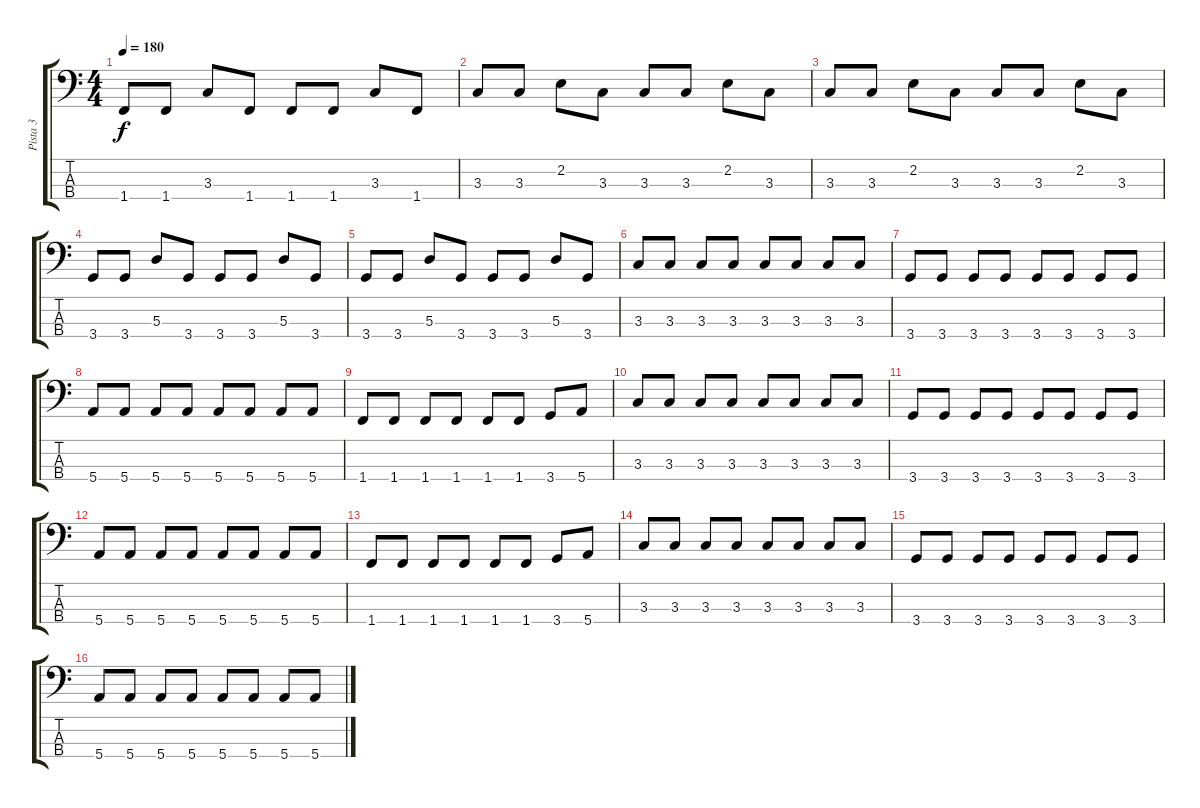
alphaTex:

\track ("Pista 3" "Pista 3") {instrument electricbasspick}
\staff {score tabs}
\tuning (G2 D2 A1 E1) {hide}
\ts (4 4)
\tempo 180
\clef f4
\ks c
1.4.8{dy f} 1.4.8 3.3.8 1.4.8 1.4.8 1.4.8 3.3.8 1.4.8 |
3.3.8 3.3.8 2.2.8 3.3.8 3.3.8 3.3.8 2.2.8 3.3.8 |
3.3.8 3.3.8 2.2.8 3.3.8 3.3.8 3.3.8 2.2.8 3.3.8 |
3.4.8 3.4.8 5.3.8 3.4.8 3.4.8 3.4.8 5.3.8 3.4.8 |
3.4.8 3.4.8 5.3.8 3.4.8 3.4.8 3.4.8 5.3.8 3.4.8 |
3.3.8 3.3.8 3.3.8 3.3.8 3.3.8 3.3.8 3.3.8 3.3.8 |
3.4.8 3.4.8 3.4.8 3.4.8 3.4.8 3.4.8 3.4.8 3.4.8 |
5.4.8 5.4.8 5.4.8 5.4.8 5.4.8 5.4.8 5.4.8 5.4.8 |
1.4.8 1.4.8 1.4.8 1.4.8 1.4.8 1.4.8 3.4.8 5.4.8 |
3.3.8 3.3.8 3.3.8 3.3.8 3.3.8 3.3.8 3.3.8 3.3.8 |
3.4.8 3.4.8 3.4.8 3.4.8 3.4.8 3.4.8 3.4.8 3.4.8 |
5.4.8 5.4.8 5.4.8 5.4.8 5.4.8 5.4.8 5.4.8 5.4.8 |
1.4.8 1.4.8 1.4.8 1.4.8 1.4.8 1.4.8 3.4.8 5.4.8 |
3.3.8 3.3.8 3.3.8 3.3.8 3.3.8 3.3.8 3.3.8 3.3.8 |
3.4.8 3.4.8 3.4.8 3.4.8 3.4.8 3.4.8 3.4.8 3.4.8 |
5.4.8 5.4.8 5.4.8 5.4.8 5.4.8 5.4.8 5.4.8 5.4.8
